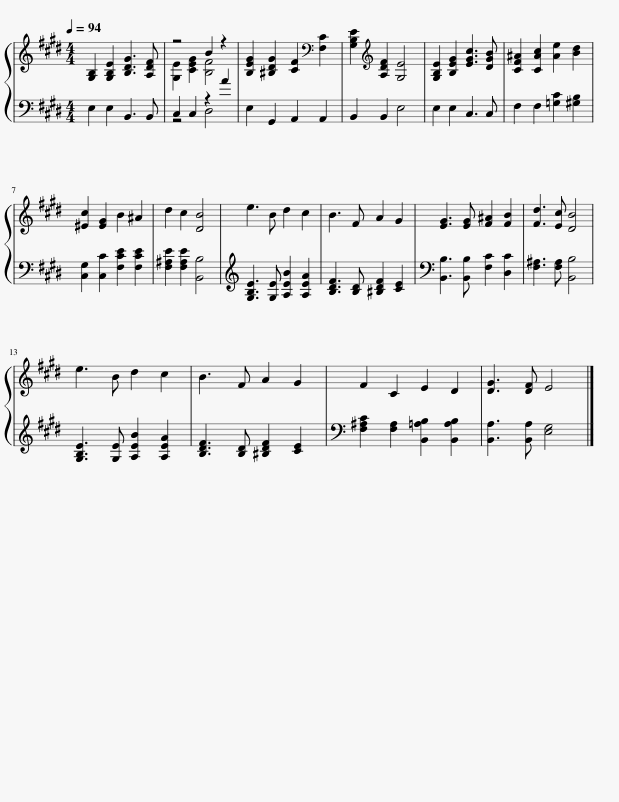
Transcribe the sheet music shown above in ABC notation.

X:1
%%score { ( 1 3 ) | ( 2 4 ) }
L:1/8
Q:1/4=94
M:4/4
I:linebreak $
K:E
V:1 treble
V:3 treble
V:2 bass
V:4 bass
V:1
 [G,B,]2 [G,B,E]2 [B,DG]3 [A,DF] | z4 B2 z2 | [B,EG]2 [^B,DG]2 [CF]2[K:bass] [F,C]2 | [G,B,E]2[K:treble] [A,DF]2 [G,E]4 | [G,B,E]2 [B,EG]2 [EGc]3 [DGB] | %5
 [CF^A]2 [CAc]2 [Ae]2 [Bd]2 |$ [^Ec]2 [EG]2 B2 ^A2 | d2 c2 [DB]4 | e3 B d2 c2 | B3 F A2 G2 | %10
 [EG]3 [EG] [F^A]2 [FB]2 | [Fd]3 [Ec] [DB]4 |$ e3 B d2 c2 | B3 F A2 G2 | F2 C2 E2 D2 | %15
 [DG]3 [DF] E4 |] %16
V:2
 E,2 E,2 B,,3 B,, | C,2 C,2 z2 A2 | E,2 G,,2 A,,2 A,,2 | B,,2 B,,2 E,4 | E,2 E,2 C,3 C, | %5
 F,2 F,2 [=G,C]2 [^G,B,]2 |$ [C,G,]2 [C,C]2 [F,CE]2 [F,CE]2 | [F,^A,E]2 [F,A,E]2 [B,,B,]4 | [G,B,E]3 [G,E] [A,EB]2 [A,EA]2 | [B,DF]3 [B,D] [^B,DF]2 [CE]2 | %10
 [B,,B,]3 [B,,B,] [F,C]2 [D,C]2 | [F,^A,]3 [F,A,] [B,,B,]4 |$ [G,B,E]3 [G,E] [A,EB]2 [A,EA]2 | [B,DF]3 [B,D] [^B,DF]2 [CE]2 | [F,^A,C]2 [F,A,]2 [B,,=A,B,]2 [B,,A,B,]2 | %15
 [B,,A,]3 [B,,A,] [E,G,]4 |] %16
V:3
 x8 | [G,E]2 [CEG]2 [B,F]4 | x6[K:bass] x2 | x2[K:treble] x6 | x8 | %5
 x8 |$ x8 | x8 | x8 | x8 | %10
 x8 | x8 |$ x8 | x8 | x8 | %15
 x8 |] %16
V:4
 x8 | z4 D,4 | x8 | x8 | x8 | %5
 x8 |$ x8 | x8 | x8 | x8 | %10
 x8 | x8 |$ x8 | x8 | x8 | %15
 x8 |] %16
